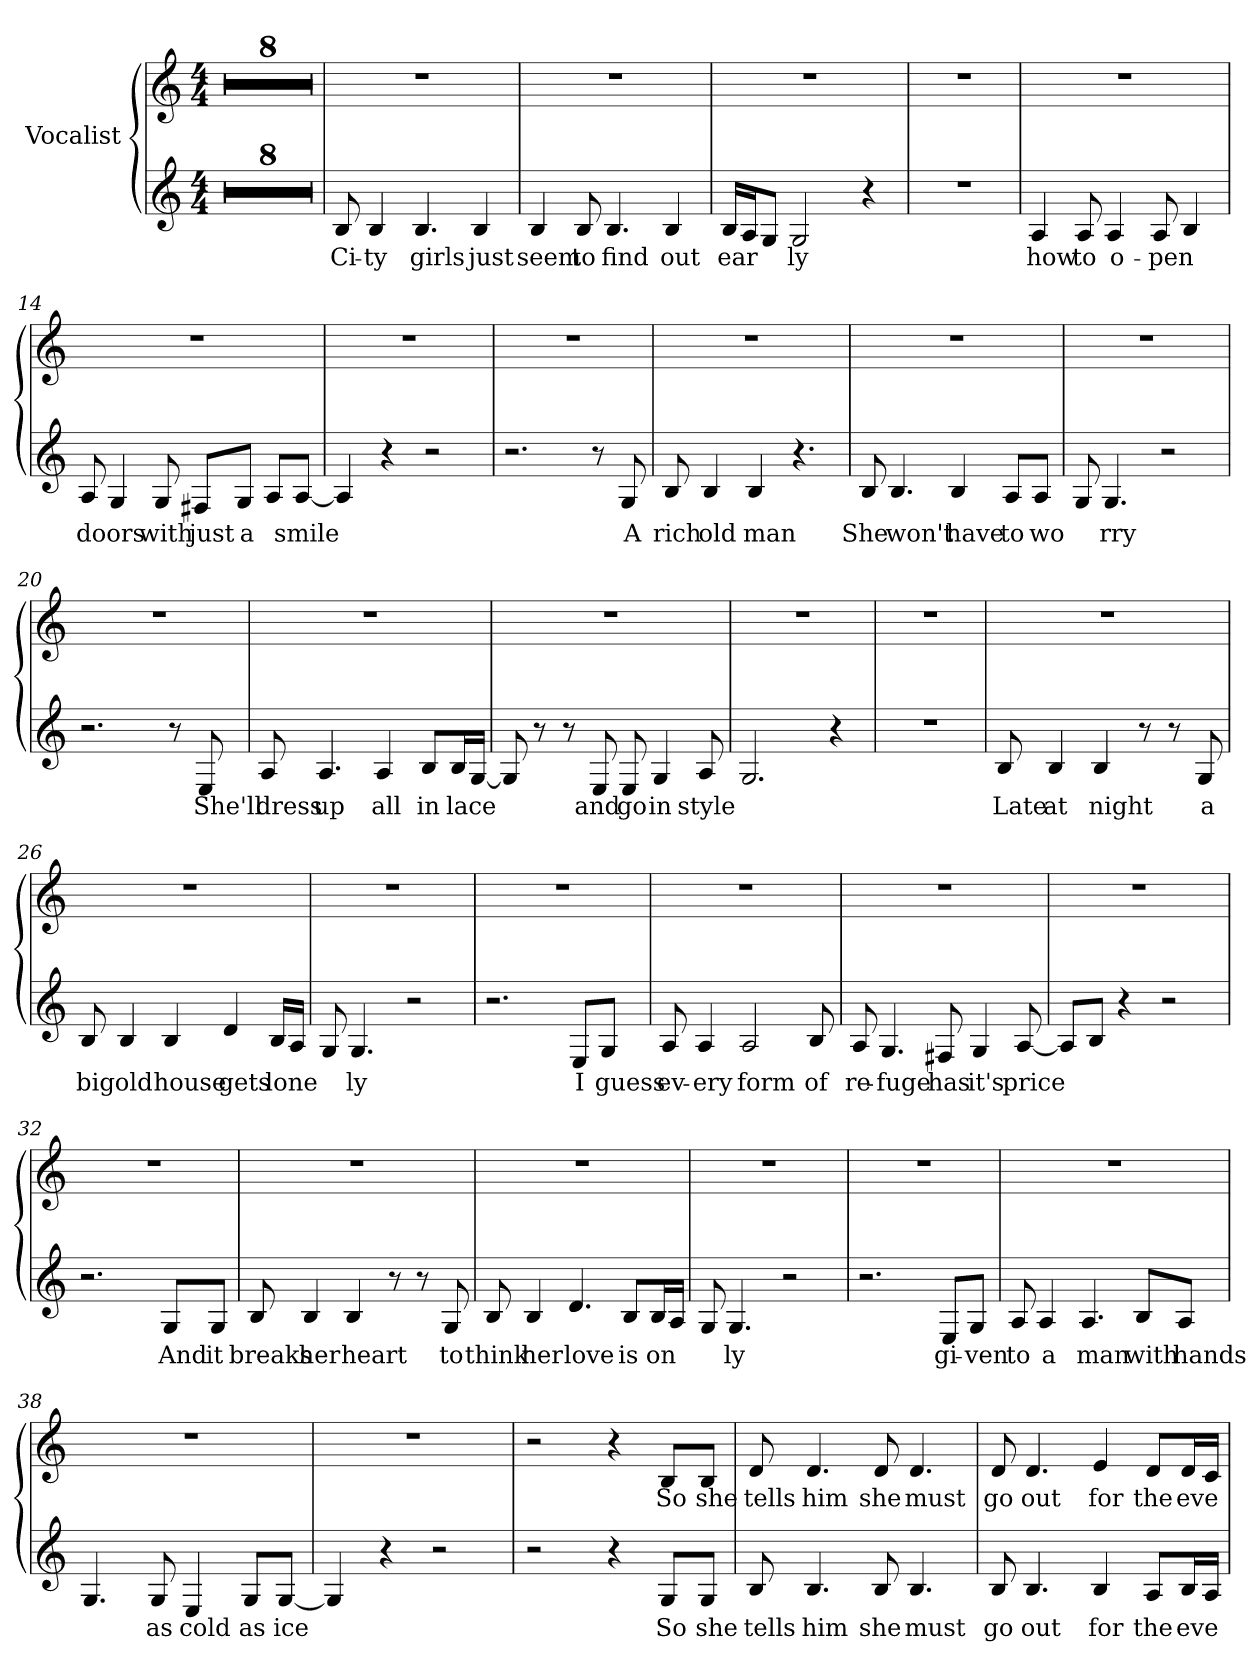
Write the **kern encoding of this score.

**kern	**text	**kern	**text
*part1	*part1	*part1	*part1
*staff2	*staff2	*staff1	*staff1
*I"Vocalist	*	*	*
*clefG2	*	*clefG2	*
*M4/4	*	*M4/4	*
=1	=1	=1	=1
1r	.	1r	.
=2	=2	=2	=2
1r	.	1r	.
=3	=3	=3	=3
1r	.	1r	.
=4	=4	=4	=4
1r	.	1r	.
=5	=5	=5	=5
1r	.	1r	.
=6	=6	=6	=6
1r	.	1r	.
=7	=7	=7	=7
1r	.	1r	.
=8	=8	=8	=8
1r	.	1r	.
=9	=9	=9	=9
8B	Ci-	1r	.
4B	-ty	.	.
4.B	girls	.	.
4B	just	.	.
=10	=10	=10	=10
4B	seem	1r	.
8B	to	.	.
4.B	find	.	.
4B	out	.	.
=11	=11	=11	=11
16B/LL	ear-	1r	.
16A/J	_	.	.
8G/J	_	.	.
2G	-ly	.	.
4r	.	.	.
=12	=12	=12	=12
1r	.	1r	.
=13	=13	=13	=13
4A	how	1r	.
8A	to	.	.
4A	o-	.	.
8A	-pen	.	.
4B	_	.	.
=14	=14	=14	=14
8A	doors	1r	.
4G	_	.	.
8G	with	.	.
8F#X/L	just	.	.
8G/J	a	.	.
8A/L	_	.	.
[8A/J	smile	.	.
=15	=15	=15	=15
4A]	_	1r	.
4r	.	.	.
2r	.	.	.
=16	=16	=16	=16
2.r	.	1r	.
8r	.	.	.
8G	A	.	.
=17	=17	=17	=17
8B	rich	1r	.
4B	old	.	.
4B	man	.	.
4.r	.	.	.
=18	=18	=18	=18
8B	She	1r	.
4.B	won't	.	.
4B	have	.	.
8A/L	to	.	.
8A/J	wo-	.	.
=19	=19	=19	=19
8G	_	1r	.
4.G	-rry	.	.
2r	.	.	.
=20	=20	=20	=20
2.r	.	1r	.
8r	.	.	.
8E	She'll	.	.
=21	=21	=21	=21
8A	dress	1r	.
4.A	up	.	.
4A	all	.	.
8B/L	in	.	.
16B/L	lace	.	.
[16G/JJ	_	.	.
=22	=22	=22	=22
8G]	_	1r	.
8r	.	.	.
8r	.	.	.
8E	and	.	.
8E	go	.	.
4G	in	.	.
8A	style	.	.
=23	=23	=23	=23
2.G	_	1r	.
4r	.	.	.
=24	=24	=24	=24
1r	.	1r	.
=25	=25	=25	=25
8B	Late	1r	.
4B	at	.	.
4B	night	.	.
8r	.	.	.
8r	.	.	.
8G	a	.	.
=26	=26	=26	=26
8B	big	1r	.
4B	old	.	.
4B	house	.	.
4d	gets	.	.
16B/LL	lone-	.	.
16A/JJ	_	.	.
=27	=27	=27	=27
8G	_	1r	.
4.G	-ly	.	.
2r	.	.	.
=28	=28	=28	=28
2.r	.	1r	.
8E/L	I	.	.
8G/J	guess	.	.
=29	=29	=29	=29
8A	ev-	1r	.
4A	-ery	.	.
2A	form	.	.
8B	of	.	.
=30	=30	=30	=30
8A	re-	1r	.
4.G	-fuge	.	.
8F#X	has	.	.
4G	it's	.	.
[8A	price	.	.
=31	=31	=31	=31
8A/L]	_	1r	.
8B/J	_	.	.
4r	.	.	.
2r	.	.	.
=32	=32	=32	=32
2.r	.	1r	.
8G/L	And	.	.
8G/J	it	.	.
=33	=33	=33	=33
8B	breaks	1r	.
4B	her	.	.
4B	heart	.	.
8r	.	.	.
8r	.	.	.
8G	to	.	.
=34	=34	=34	=34
8B	think	1r	.
4B	her	.	.
4.d	love	.	.
8B/L	is	.	.
16B/L	on-	.	.
16A/JJ	_	.	.
=35	=35	=35	=35
8G	_	1r	.
4.G	-ly	.	.
2r	.	.	.
=36	=36	=36	=36
2.r	.	1r	.
8E/L	gi-	.	.
8G/J	-ven	.	.
=37	=37	=37	=37
8A	to	1r	.
4A	a	.	.
4.A	man	.	.
8B/L	with	.	.
8A/J	hands	.	.
=38	=38	=38	=38
4.G	_	1r	.
8G	as	.	.
4E	cold	.	.
8G/L	as	.	.
[8G/J	ice	.	.
=39	=39	=39	=39
4G]	_	1r	.
4r	.	.	.
2r	.	.	.
=40	=40	=40	=40
2r	.	2r	.
4r	.	4r	.
8G/L	So	8B/L	So
8G/J	she	8B/J	she
=41	=41	=41	=41
8B	tells	8d	tells
4.B	him	4.d	him
8B	she	8d	she
4.B	must	4.d	must
=42	=42	=42	=42
8B	go	8d	go
4.B	out	4.d	out
4B	for	4e	for
8A/L	the	8d/L	the
16B/L	eve-	16d/L	eve-
16A/JJ	_	16c/JJ	_
=	=	=	=
*-	*-	*-	*-
